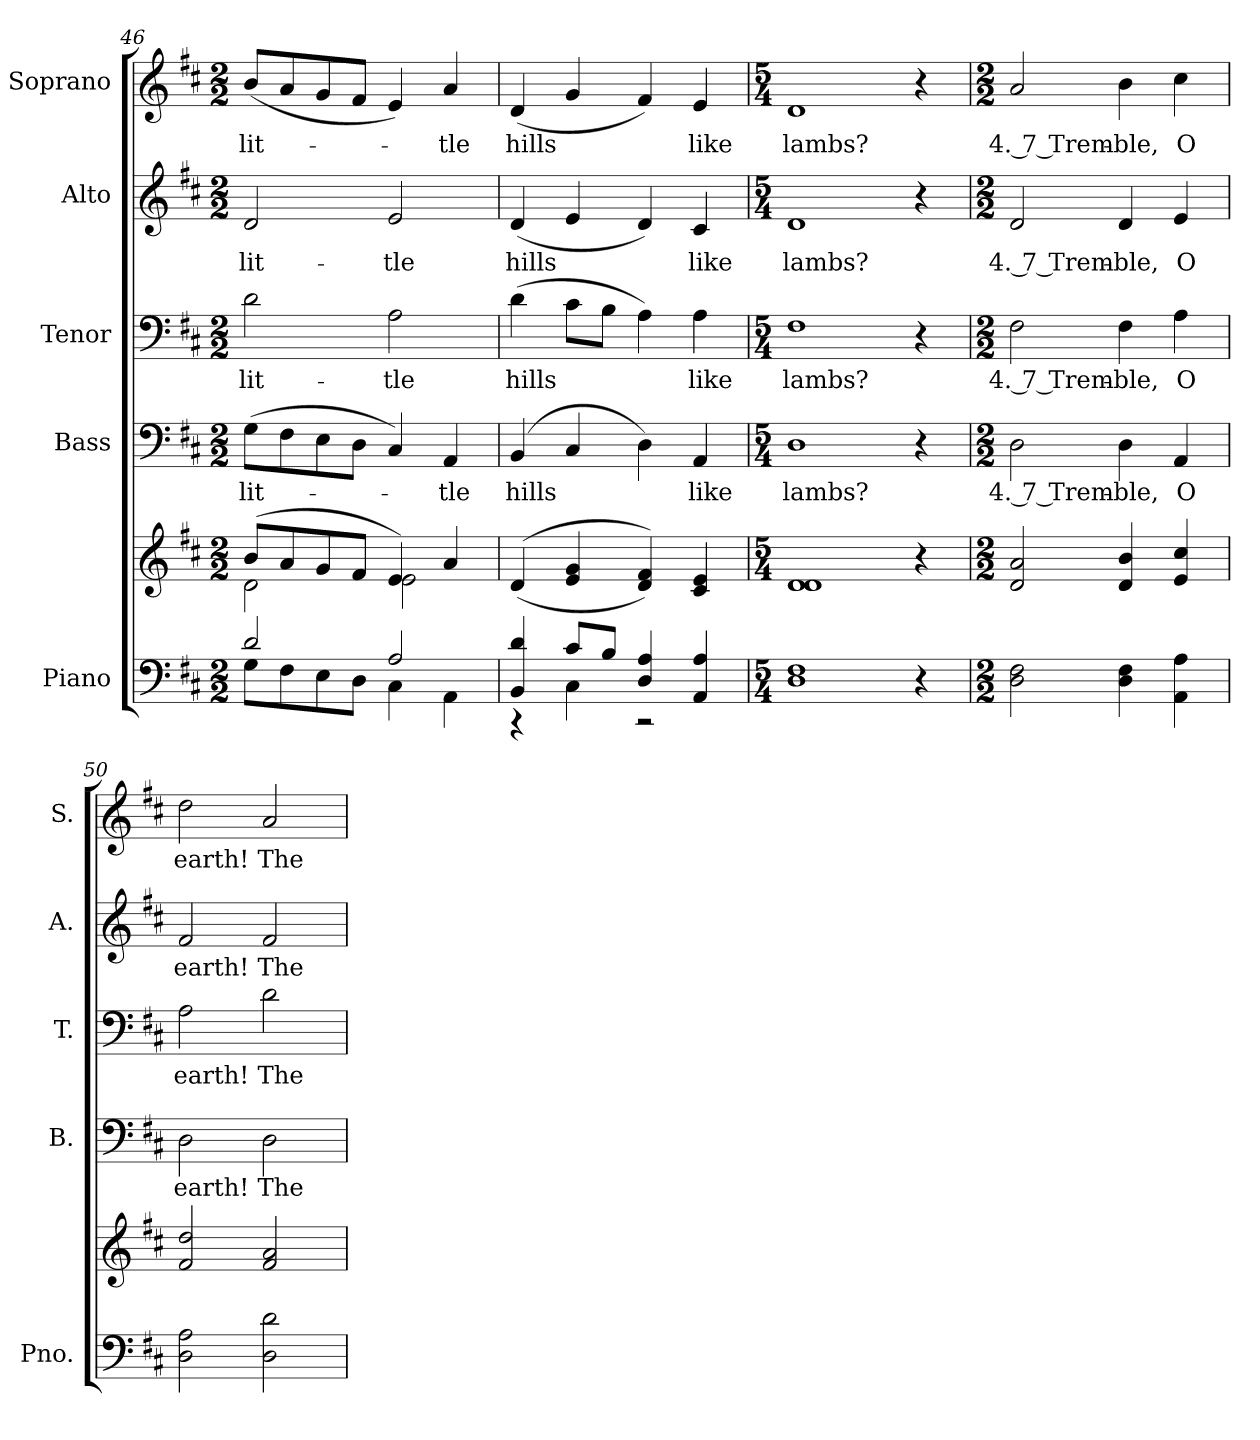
**kern	**kern	**kern	**text	**kern	**text	**kern	**text	**kern	**text
*part5	*part5	*part4	*part4	*part3	*part3	*part2	*part2	*part1	*part1
*staff6	*staff5	*staff4	*staff4	*staff3	*staff3	*staff2	*staff2	*staff1	*staff1
*I"Piano	*	*I"Bass	*	*I"Tenor	*	*I"Alto	*	*I"Soprano	*
*I'Pno.	*	*I'B.	*	*I'T.	*	*I'A.	*	*I'S.	*
*clefF4	*clefG2	*clefF4	*	*clefF4	*	*clefG2	*	*clefG2	*
*k[f#c#]	*k[f#c#]	*k[f#c#]	*	*k[f#c#]	*	*k[f#c#]	*	*k[f#c#]	*
*D:	*D:	*D:	*	*D:	*	*D:	*	*D:	*
*M2/2	*M2/2	*M2/2	*	*M2/2	*	*M2/2	*	*M2/2	*
=46	=46	=46	=46	=46	=46	=46	=46	=46	=46
*^	*^	*	*	*	*	*	*	*	*
!	!	!	!	!	!LO:LY:b:color=#000000	!	!	!	!	!	!
!	!	!	!	!	!	!	!LO:LY:b:color=#000000	!	!	!	!
!	!	!	!	!	!	!	!	!	!LO:LY:b:color=#000000	!	!
!	!	!	!	!	!	!	!	!	!	!	!LO:LY:b:color=#000000
2di/	8Gi\L	(8bi/L	2di\	(8Gi\L	lit-	2di\	lit-	2di/	lit-	(8bi/L	lit-
.	8F#i\	8ai/	.	8F#i\	.	.	.	.	.	8ai/	.
.	8Ei\	8gi/	.	8Ei\	.	.	.	.	.	8gi/	.
.	8Di\J	8f#i/J	.	8Di\J	.	.	.	.	.	8f#i/J	.
!	!	!	!	!	!	!	!LO:LY:b:color=#000000	!	!	!	!
!	!	!	!	!	!	!	!	!	!LO:LY:b:color=#000000	!	!
2Ai/	4C#i\	4ei/)	2ei\	4C#i/)	.	2Ai\	-tle	2ei/	-tle	4ei/)	.
!	!	!	!	!	!LO:LY:b:color=#000000	!	!	!	!	!	!
!	!	!	!	!	!	!	!	!	!	!	!LO:LY:b:color=#000000
.	4AAi\	4ai/	.	4AAi/	-tle	.	.	.	.	4ai/	-tle
*	*	*v	*v	*	*	*	*	*	*	*	*
=47	=47	=47	=47	=47	=47	=47	=47	=47	=47	=47
!	!	!	!	!LO:LY:b:color=#000000	!	!	!	!	!	!
!	!	!	!	!	!	!LO:LY:b:color=#000000	!	!	!	!
!	!	!	!	!	!	!	!	!LO:LY:b:color=#000000	!	!
!	!	!	!	!	!	!	!	!	!	!LO:LY:b:color=#000000
4BBi/ 4di	4r	((4di/	(4BBi/	hills	(4di\	hills	(4di/	hills	(4di/	hills
8c#i/L	4C#i\	4ei/ 4gi	4C#i/	.	8c#i\L	.	4ei/	.	4gi/	.
8Bi/J	.	.	.	.	8Bi\J	.	.	.	.	.
4Di/ 4Ai	2r	4di/ 4f#i))	4Di\)	.	4Ai\)	.	4di/)	.	4f#i/)	.
!	!	!	!	!LO:LY:b:color=#000000	!	!	!	!	!	!
!	!	!	!	!	!	!LO:LY:b:color=#000000	!	!	!	!
!	!	!	!	!	!	!	!	!LO:LY:b:color=#000000	!	!
!	!	!	!	!	!	!	!	!	!	!LO:LY:b:color=#000000
4AAi/ 4Ai	.	4c#i/ 4ei	4AAi/	like	4Ai\	like	4c#i/	like	4ei/	like
*v	*v	*	*	*	*	*	*	*	*	*
=48	=48	=48	=48	=48	=48	=48	=48	=48	=48
*M5/4	*M5/4	*M5/4	*	*M5/4	*	*M5/4	*	*M5/4	*
!	!	!	!LO:LY:b:color=#000000	!	!	!	!	!	!
!	!	!	!	!	!LO:LY:b:color=#000000	!	!	!	!
!	!	!	!	!	!	!	!LO:LY:b:color=#000000	!	!
!	!	!	!	!	!	!	!	!	!LO:LY:b:color=#000000
1Di 1F#i	1di 1di	1Di	lambs?	1F#i	lambs?	1di	lambs?	1di	lambs?
4r	4r	4r	.	4r	.	4r	.	4r	.
!!LO:PB:g=z
=49	=49	=49	=49	=49	=49	=49	=49	=49	=49
*M2/2	*M2/2	*M2/2	*	*M2/2	*	*M2/2	*	*M2/2	*
!	!	!	!LO:LY:b:color=#000000	!	!	!	!	!	!
!	!	!	!	!	!LO:LY:b:color=#000000	!	!	!	!
!	!	!	!	!	!	!	!LO:LY:b:color=#000000	!	!
!	!	!	!	!	!	!	!	!	!LO:LY:b:color=#000000
2Di\ 2F#i	2di/ 2ai	2Di\	4. 7 Trem-	2F#i\	4. 7 Trem-	2di/	4. 7 Trem-	2ai/	4. 7 Trem-
!	!	!	!LO:LY:b:color=#000000	!	!	!	!	!	!
!	!	!	!	!	!LO:LY:b:color=#000000	!	!	!	!
!	!	!	!	!	!	!	!LO:LY:b:color=#000000	!	!
!	!	!	!	!	!	!	!	!	!LO:LY:b:color=#000000
4Di\ 4F#i	4di/ 4bi	4Di\	-ble,	4F#i\	-ble,	4di/	-ble,	4bi\	-ble,
!	!	!	!LO:LY:b:color=#000000	!	!	!	!	!	!
!	!	!	!	!	!LO:LY:b:color=#000000	!	!	!	!
!	!	!	!	!	!	!	!LO:LY:b:color=#000000	!	!
!	!	!	!	!	!	!	!	!	!LO:LY:b:color=#000000
4AAi\ 4Ai	4ei/ 4cc#i	4AAi/	O	4Ai\	O	4ei/	O	4cc#i\	O
=50	=50	=50	=50	=50	=50	=50	=50	=50	=50
!	!	!	!LO:LY:b:color=#000000	!	!	!	!	!	!
!	!	!	!	!	!LO:LY:b:color=#000000	!	!	!	!
!	!	!	!	!	!	!	!LO:LY:b:color=#000000	!	!
!	!	!	!	!	!	!	!	!	!LO:LY:b:color=#000000
2Di\ 2Ai	2f#i/ 2ddi	2Di\	earth!	2Ai\	earth!	2f#i/	earth!	2ddi\	earth!
!	!	!	!LO:LY:b:color=#000000	!	!	!	!	!	!
!	!	!	!	!	!LO:LY:b:color=#000000	!	!	!	!
!	!	!	!	!	!	!	!LO:LY:b:color=#000000	!	!
!	!	!	!	!	!	!	!	!	!LO:LY:b:color=#000000
2Di\ 2di	2f#i/ 2ai	2Di\	The	2di\	The	2f#i/	The	2ai/	The
=	=	=	=	=	=	=	=	=	=
*-	*-	*-	*-	*-	*-	*-	*-	*-	*-
